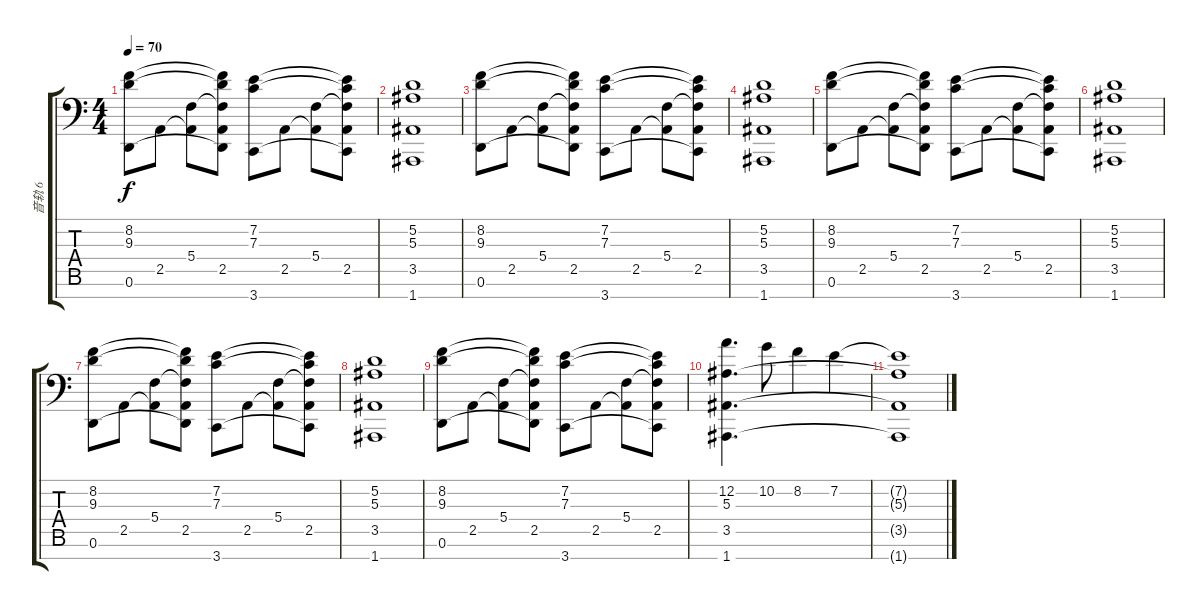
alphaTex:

\track ("音轨 6" "音轨 6") {instrument acousticgrandpiano}
\staff {score tabs}
\tuning (D4 A3 F3 C3 G2 D2 A1) {hide}
\ts (4 4)
\tempo 70
\clef f4
\ks c
(8.2 9.3 0.6).8{dy f} 2.5.8 (5.4 2.5{t}).8 (8.2{t} 9.3{t} 5.4{t} 2.5 0.6{t}).8 (7.2 7.3 3.7).8 2.5.8 (5.4 2.5{t}).8 (7.2{t} 7.3{t} 5.4{t} 2.5 3.7{t}).8 |
(5.2 5.3 3.5 1.7).1 |
(8.2 9.3 0.6).8 2.5.8 (5.4 2.5{t}).8 (8.2{t} 9.3{t} 5.4{t} 2.5 0.6{t}).8 (7.2 7.3 3.7).8 2.5.8 (5.4 2.5{t}).8 (7.2{t} 7.3{t} 5.4{t} 2.5 3.7{t}).8 |
(5.2 5.3 3.5 1.7).1 |
(8.2 9.3 0.6).8 2.5.8 (5.4 2.5{t}).8 (8.2{t} 9.3{t} 5.4{t} 2.5 0.6{t}).8 (7.2 7.3 3.7).8 2.5.8 (5.4 2.5{t}).8 (7.2{t} 7.3{t} 5.4{t} 2.5 3.7{t}).8 |
(5.2 5.3 3.5 1.7).1 |
(8.2 9.3 0.6).8 2.5.8 (5.4 2.5{t}).8 (8.2{t} 9.3{t} 5.4{t} 2.5 0.6{t}).8 (7.2 7.3 3.7).8 2.5.8 (5.4 2.5{t}).8 (7.2{t} 7.3{t} 5.4{t} 2.5 3.7{t}).8 |
(5.2 5.3 3.5 1.7).1 |
(8.2 9.3 0.6).8 2.5.8 (5.4 2.5{t}).8 (8.2{t} 9.3{t} 5.4{t} 2.5 0.6{t}).8 (7.2 7.3 3.7).8 2.5.8 (5.4 2.5{t}).8 (7.2{t} 7.3{t} 5.4{t} 2.5 3.7{t}).8 |
(12.2 5.3 3.5 1.7).4{d} 10.2.8 8.2.4 7.2.4 |
(7.2{t} 5.3{t} 3.5{t} 1.7{t}).1
